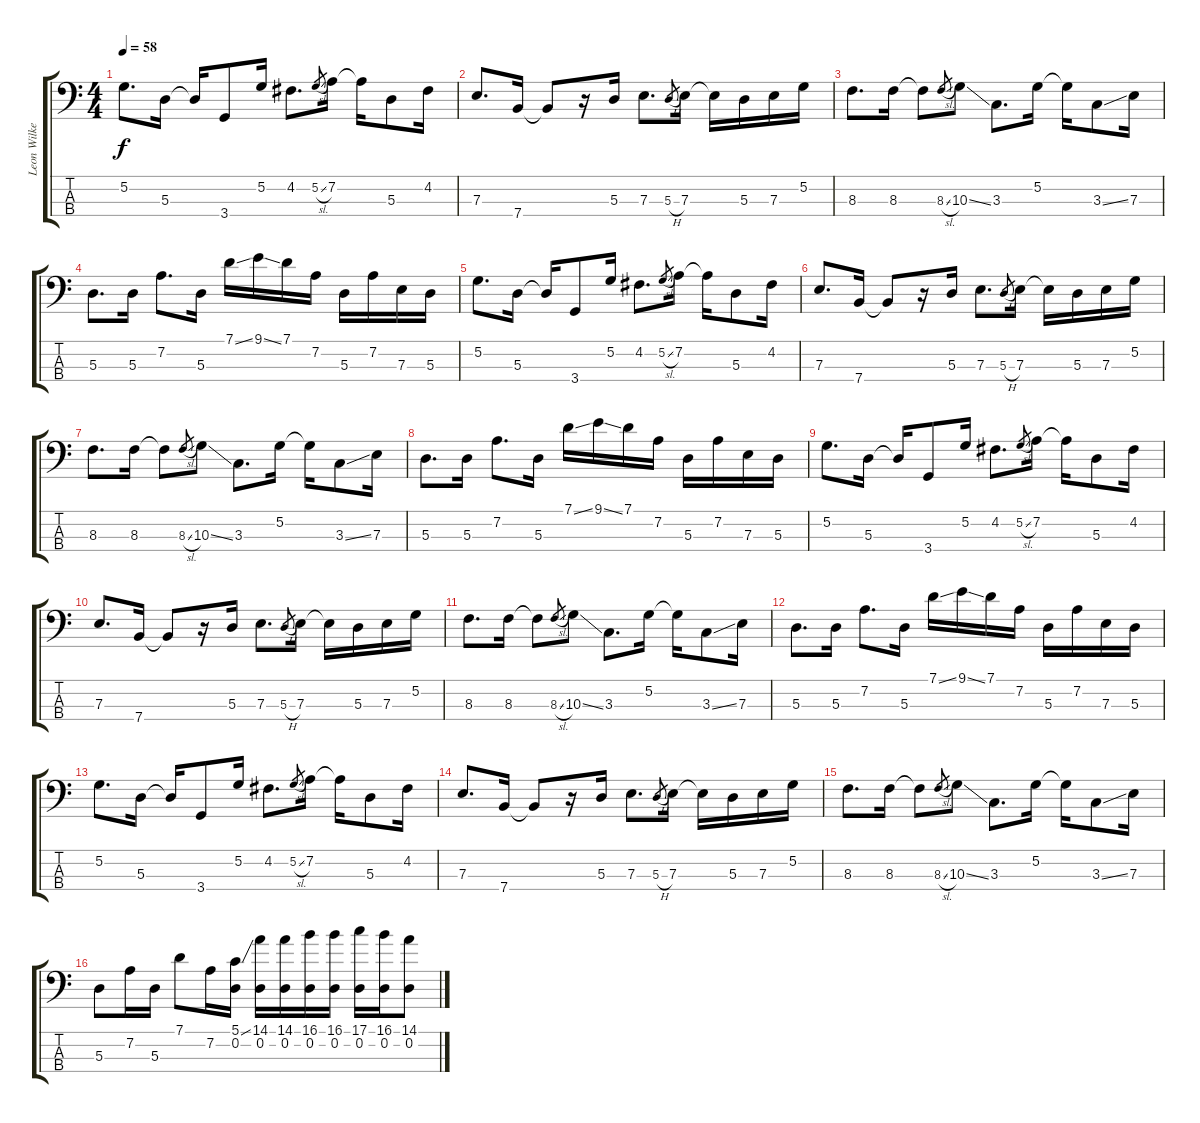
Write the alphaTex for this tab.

\track ("Leon Wilkeson (Bass Guitar)" "Leon Wilke") {instrument electricbassfinger}
\staff {score tabs}
\tuning (G2 D2 A1 E1) {hide}
\ts (4 4)
\tempo 58
\clef f4
\ks c
5.2.8{d dy f} 5.3.16 5.3{t}.16 3.4.8 5.2.16 4.2.8{d} 5.2{sl}.8{gr} 7.2.16 7.2{t}.16 5.3.8 4.2.16 |
7.3.8{d} 7.4.16 7.4{t}.8 r.16 5.3.16 7.3.8{d} 5.3{h}.8{gr} 7.3.16 7.3{t}.16 5.3.16 7.3.16 5.2.16 |
8.3.8{d} 8.3.16 8.3{t}.8 8.3{sl}.8{gr} 10.3{ss}.8 3.3.8{d} 5.2.16 5.2{t}.16 3.3{ss}.8 7.3.16 |
5.3.8{d} 5.3.16 7.2.8{d} 5.3.16 7.1{ss}.16 9.1{ss}.16 7.1.16 7.2.16 5.3.16 7.2.16 7.3.16 5.3.16 |
5.2.8{d} 5.3.16 5.3{t}.16 3.4.8 5.2.16 4.2.8{d} 5.2{sl}.8{gr} 7.2.16 7.2{t}.16 5.3.8 4.2.16 |
7.3.8{d} 7.4.16 7.4{t}.8 r.16 5.3.16 7.3.8{d} 5.3{h}.8{gr} 7.3.16 7.3{t}.16 5.3.16 7.3.16 5.2.16 |
8.3.8{d} 8.3.16 8.3{t}.8 8.3{sl}.8{gr} 10.3{ss}.8 3.3.8{d} 5.2.16 5.2{t}.16 3.3{ss}.8 7.3.16 |
5.3.8{d} 5.3.16 7.2.8{d} 5.3.16 7.1{ss}.16 9.1{ss}.16 7.1.16 7.2.16 5.3.16 7.2.16 7.3.16 5.3.16 |
5.2.8{d} 5.3.16 5.3{t}.16 3.4.8 5.2.16 4.2.8{d} 5.2{sl}.8{gr} 7.2.16 7.2{t}.16 5.3.8 4.2.16 |
7.3.8{d} 7.4.16 7.4{t}.8 r.16 5.3.16 7.3.8{d} 5.3{h}.8{gr} 7.3.16 7.3{t}.16 5.3.16 7.3.16 5.2.16 |
8.3.8{d} 8.3.16 8.3{t}.8 8.3{sl}.8{gr} 10.3{ss}.8 3.3.8{d} 5.2.16 5.2{t}.16 3.3{ss}.8 7.3.16 |
5.3.8{d} 5.3.16 7.2.8{d} 5.3.16 7.1{ss}.16 9.1{ss}.16 7.1.16 7.2.16 5.3.16 7.2.16 7.3.16 5.3.16 |
5.2.8{d} 5.3.16 5.3{t}.16 3.4.8 5.2.16 4.2.8{d} 5.2{sl}.8{gr} 7.2.16 7.2{t}.16 5.3.8 4.2.16 |
7.3.8{d} 7.4.16 7.4{t}.8 r.16 5.3.16 7.3.8{d} 5.3{h}.8{gr} 7.3.16 7.3{t}.16 5.3.16 7.3.16 5.2.16 |
8.3.8{d} 8.3.16 8.3{t}.8 8.3{sl}.8{gr} 10.3{ss}.8 3.3.8{d} 5.2.16 5.2{t}.16 3.3{ss}.8 7.3.16 |
5.3.8 7.2.16 5.3.16 7.1.8 7.2.16 (5.1{ss} 0.2).16 (14.1 0.2).16 (14.1 0.2).16 (16.1 0.2).16 (16.1 0.2).16 (17.1 0.2).16 (16.1 0.2).16 (14.1 0.2).8
